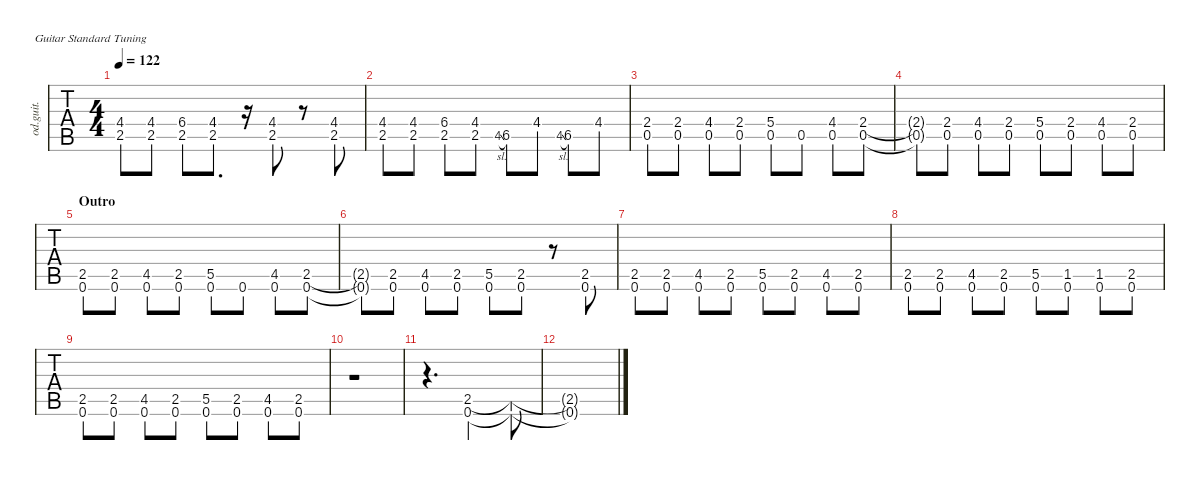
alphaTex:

\defaultSystemsLayout 4
\hideDynamics
\bracketExtendMode nobrackets
\track ("1st guitar" "od.guit.") {defaultSystemsLayout 4 instrument overdrivenguitar}
\staff {tabs}
\tuning (E4 B3 G3 D3 A2 E2)
\ts (4 4)
\tempo 122
\clef g2
\ks c
(4.4{acc #} 2.5).8{dy mf} (4.4{acc #} 2.5).8 (6.4{acc #} 2.5).8{dy f} (4.4{acc #} 2.5).8{d dy mf} r.16 (4.4{acc #} 2.5).8 r.8 (4.4{acc #} 2.5).8 |
(4.4{acc #} 2.5).8 (4.4{acc #} 2.5).8 (6.4{acc #} 2.5).8{dy f} (4.4{acc #} 2.5).8{dy mf} 4.5{sl acc #}.8{gr} 6.5{acc #}.8{dy f} 4.4{acc #}.8{dy mf} 4.5{sl acc #}.8{gr} 6.5{acc #}.8{dy f} 4.4{acc #}.8 |
(2.4 0.5).8{dy mf} (2.4 0.5).8 (4.4{acc #} 0.5).8 (2.4 0.5).8 (5.4 0.5).8{dy f} 0.5.8{dy mf} (4.4{acc #} 0.5).8 (2.4 0.5).8 |
(2.4{t} 0.5{t}).8{dy f} (2.4 0.5).8{dy mf} (4.4{acc #} 0.5).8 (2.4 0.5).8 (5.4 0.5).8{dy f} (2.4 0.5).8{dy mf} (4.4{acc #} 0.5).8 (2.4 0.5).8 |
\section ("" "Outro")
(2.5 0.6).8 (2.5 0.6).8 (4.5{acc #} 0.6).8 (2.5 0.6).8 (5.5 0.6).8{dy f} 0.6.8{dy mf} (4.5{acc #} 0.6).8 (2.5 0.6).8 |
(2.5{t} 0.6{t}).8{dy f} (2.5 0.6).8{dy mf} (4.5{acc #} 0.6).8 (2.5 0.6).8 (5.5 0.6).8{dy f} (2.5 0.6).8{dy mf} r.8 (2.5 0.6).8 |
(2.5 0.6).8{dy f} (2.5 0.6).8 (4.5{acc #} 0.6).8{dy mf} (2.5 0.6).8{dy f} (5.5 0.6).8{dy mf} (2.5 0.6).8{dy f} (4.5{acc #} 0.6).8{dy mf} (2.5 0.6).8 |
(2.5 0.6).8{dy f} (2.5 0.6).8{dy mf} (4.5{acc #} 0.6).8 (2.5 0.6).8 (5.5 0.6).8{dy f} (1.5{acc #} 0.6).8 (1.5{acc #} 0.6).8 (2.5 0.6).8 |
(2.5 0.6).8 (2.5 0.6).8 (4.5{acc #} 0.6).8{dy mf} (2.5 0.6).8{dy f} (5.5 0.6).8{dy mf} (2.5 0.6).8{dy f} (4.5{acc #} 0.6).8{dy mf} (2.5 0.6).8 |
r.1 |
r.4{d} (2.5 0.6).2 (2.5{t} 0.6{t}).8 |
(2.5{t} 0.6{t}).1{dy f}
